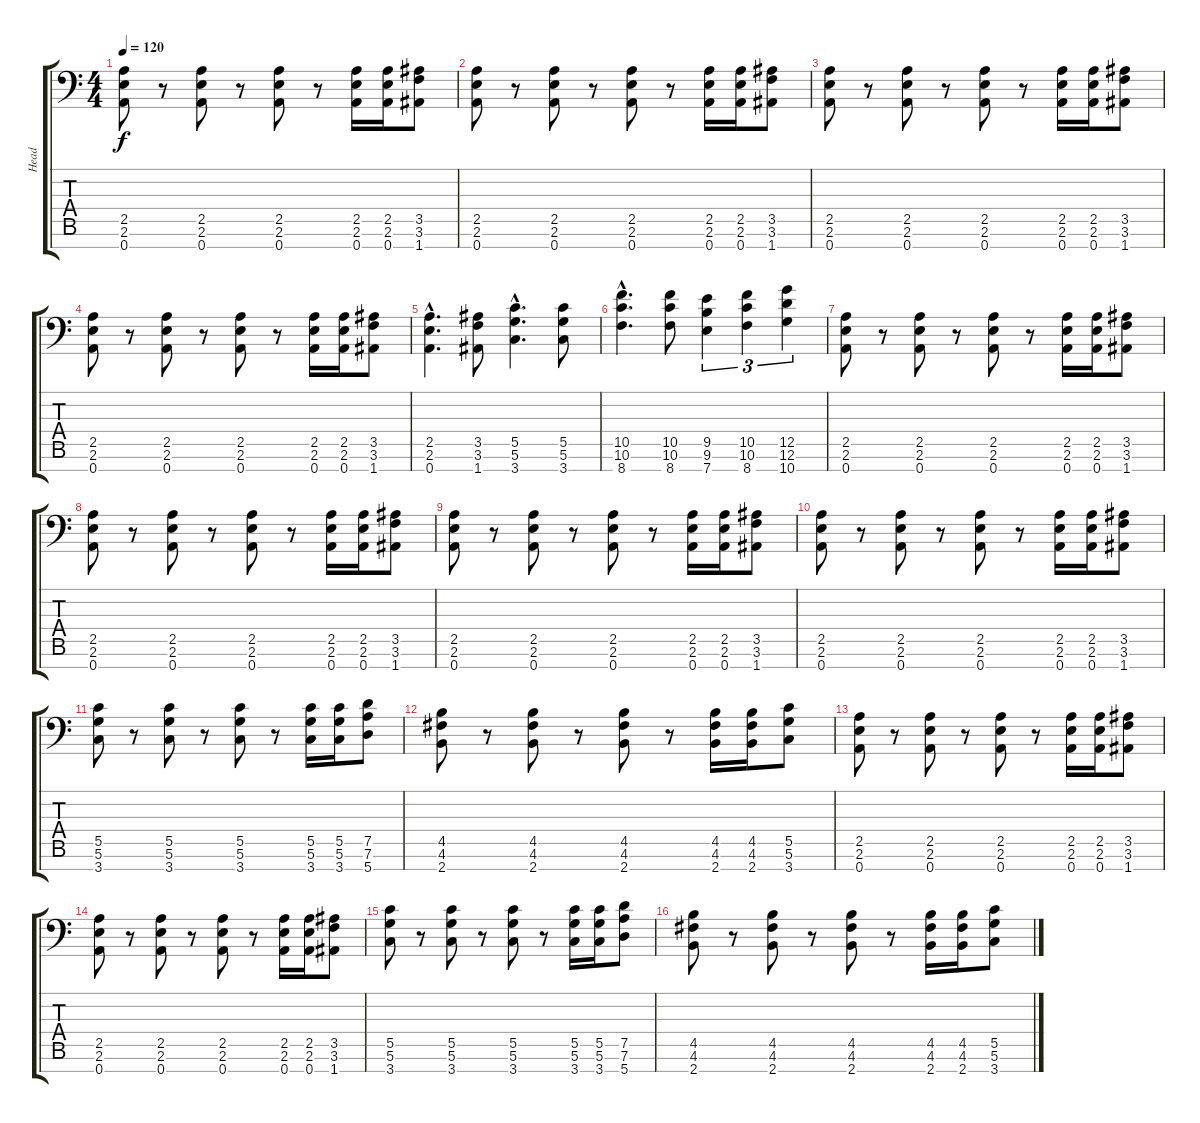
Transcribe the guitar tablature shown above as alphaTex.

\track ("Head" "Head") {instrument distortionguitar}
\staff {score tabs}
\tuning (D4 A3 F3 C3 G2 D2 A1) {hide}
\ts (4 4)
\tempo 120
\clef f4
\ks c
(2.5 2.6 0.7).8{dy f} r.8 (2.5 2.6 0.7).8 r.8 (2.5 2.6 0.7).8 r.8 (2.5 2.6 0.7).16 (2.5 2.6 0.7).16 (3.5 3.6 1.7).8 |
(2.5 2.6 0.7).8 r.8 (2.5 2.6 0.7).8 r.8 (2.5 2.6 0.7).8 r.8 (2.5 2.6 0.7).16 (2.5 2.6 0.7).16 (3.5 3.6 1.7).8 |
(2.5 2.6 0.7).8 r.8 (2.5 2.6 0.7).8 r.8 (2.5 2.6 0.7).8 r.8 (2.5 2.6 0.7).16 (2.5 2.6 0.7).16 (3.5 3.6 1.7).8 |
(2.5 2.6 0.7).8 r.8 (2.5 2.6 0.7).8 r.8 (2.5 2.6 0.7).8 r.8 (2.5 2.6 0.7).16 (2.5 2.6 0.7).16 (3.5 3.6 1.7).8 |
(2.5{hac} 2.6{hac} 0.7{hac}).4{d} (3.5 3.6 1.7).8 (5.5{hac} 5.6{hac} 3.7{hac}).4{d} (5.5 5.6 3.7).8 |
(10.5{hac} 10.6{hac} 8.7{hac}).4{d} (10.5 10.6 8.7).8 (9.5 9.6 7.7).4{tu (3 2)} (10.5 10.6 8.7).4{tu (3 2)} (12.5 12.6 10.7).4{tu (3 2)} |
(2.5 2.6 0.7).8 r.8 (2.5 2.6 0.7).8 r.8 (2.5 2.6 0.7).8 r.8 (2.5 2.6 0.7).16 (2.5 2.6 0.7).16 (3.5 3.6 1.7).8 |
(2.5 2.6 0.7).8 r.8 (2.5 2.6 0.7).8 r.8 (2.5 2.6 0.7).8 r.8 (2.5 2.6 0.7).16 (2.5 2.6 0.7).16 (3.5 3.6 1.7).8 |
(2.5 2.6 0.7).8 r.8 (2.5 2.6 0.7).8 r.8 (2.5 2.6 0.7).8 r.8 (2.5 2.6 0.7).16 (2.5 2.6 0.7).16 (3.5 3.6 1.7).8 |
(2.5 2.6 0.7).8 r.8 (2.5 2.6 0.7).8 r.8 (2.5 2.6 0.7).8 r.8 (2.5 2.6 0.7).16 (2.5 2.6 0.7).16 (3.5 3.6 1.7).8 |
(5.5 5.6 3.7).8 r.8 (5.5 5.6 3.7).8 r.8 (5.5 5.6 3.7).8 r.8 (5.5 5.6 3.7).16 (5.5 5.6 3.7).16 (7.5 7.6 5.7).8 |
(4.5 4.6 2.7).8 r.8 (4.5 4.6 2.7).8 r.8 (4.5 4.6 2.7).8 r.8 (4.5 4.6 2.7).16 (4.5 4.6 2.7).16 (5.5 5.6 3.7).8 |
(2.5 2.6 0.7).8 r.8 (2.5 2.6 0.7).8 r.8 (2.5 2.6 0.7).8 r.8 (2.5 2.6 0.7).16 (2.5 2.6 0.7).16 (3.5 3.6 1.7).8 |
(2.5 2.6 0.7).8 r.8 (2.5 2.6 0.7).8 r.8 (2.5 2.6 0.7).8 r.8 (2.5 2.6 0.7).16 (2.5 2.6 0.7).16 (3.5 3.6 1.7).8 |
(5.5 5.6 3.7).8 r.8 (5.5 5.6 3.7).8 r.8 (5.5 5.6 3.7).8 r.8 (5.5 5.6 3.7).16 (5.5 5.6 3.7).16 (7.5 7.6 5.7).8 |
(4.5 4.6 2.7).8 r.8 (4.5 4.6 2.7).8 r.8 (4.5 4.6 2.7).8 r.8 (4.5 4.6 2.7).16 (4.5 4.6 2.7).16 (5.5 5.6 3.7).8
